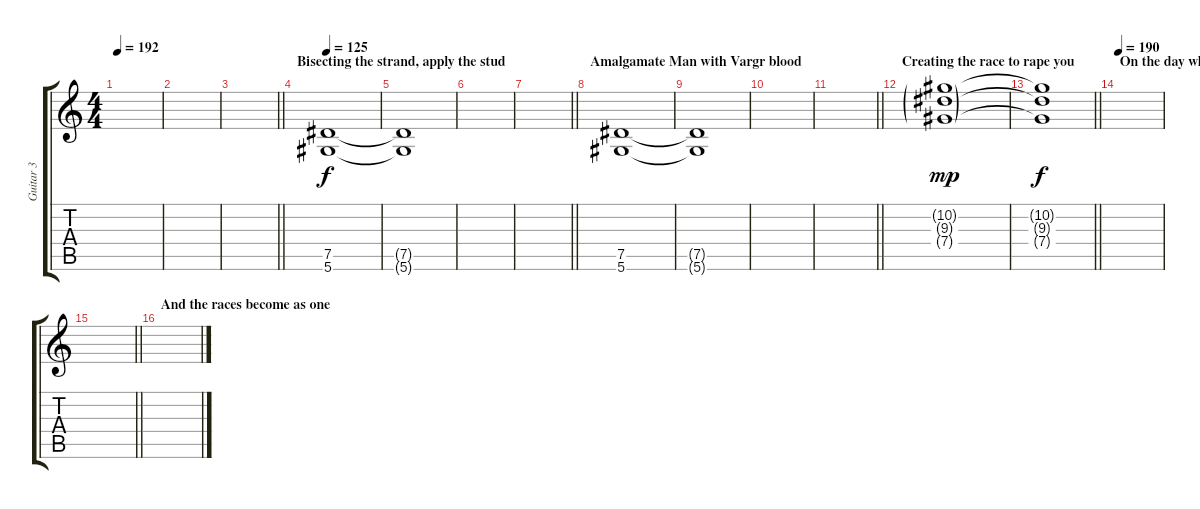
\track ("Guitar 3" "Guitar 3") {instrument distortionguitar}
\staff {score tabs}
\tuning (Eb4 Bb3 Gb3 Db3 Ab2 Eb2) {hide}
\ts (4 4)
\tempo 192
\clef g2
\ks c
|
|
\barLineRight lightlight
|
\section ("" "Bisecting the strand, apply the stud ")
\tempo 125
(7.5 5.6).1 |
(7.5{t} 5.6{t}).1 |
|
\barLineRight lightlight
|
\section ("" "Amalgamate Man with Vargr blood ")
(7.5 5.6).1 |
(7.5{t} 5.6{t}).1 |
|
\barLineRight lightlight
|
\section ("" "Creating the race to rape you ")
(10.2{g} 9.3{g} 7.4{g}).1{dy mp} |
\barLineRight lightlight
(10.2{t} 9.3{t} 7.4{t}).1{dy f} |
\section ("" "On the day when my work is done ")
\tempo 190
|
\barLineRight lightlight
|
\section ("" "And the races become as one ")
